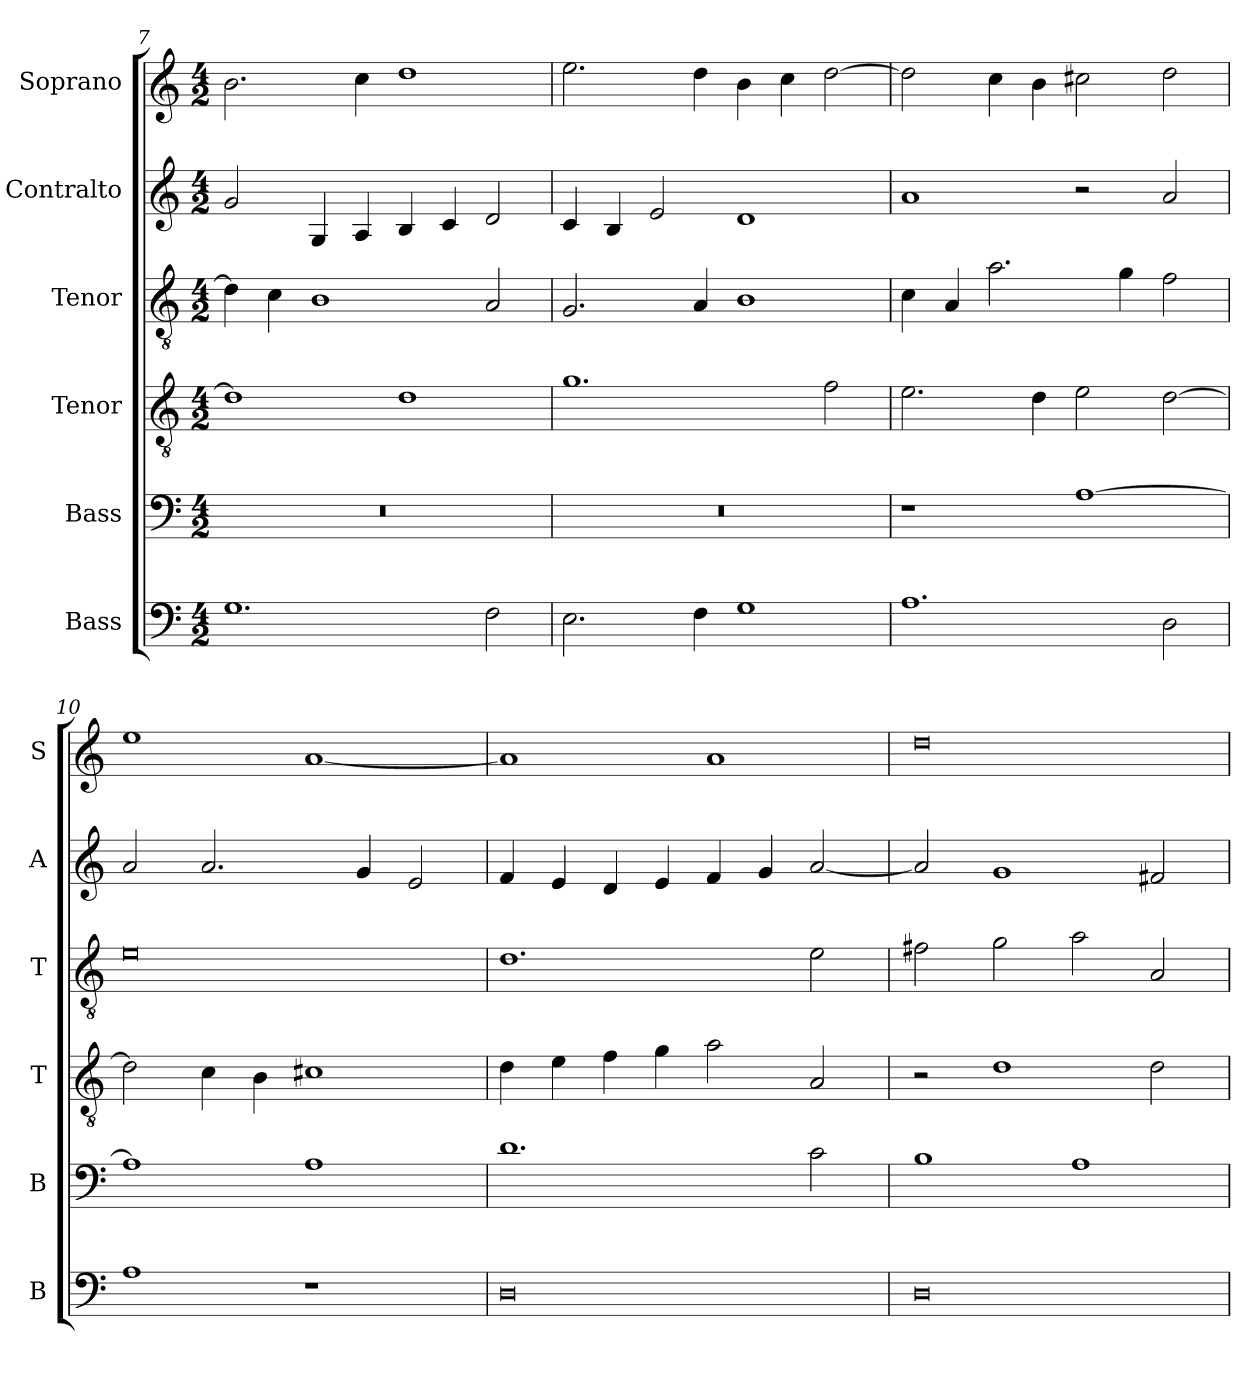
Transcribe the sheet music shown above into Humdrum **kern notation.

**kern	**kern	**kern	**kern	**kern	**kern
*part6	*part5	*part4	*part3	*part2	*part1
*staff6	*staff5	*staff4	*staff3	*staff2	*staff1
*I"Bass	*I"Bass	*I"Tenor	*I"Tenor	*I"Contralto	*I"Soprano
*I'B	*I'B	*I'T	*I'T	*I'A	*I'S
*clefF4	*clefF4	*clefGv2	*clefGv2	*clefG2	*clefG2
*k[]	*k[]	*k[]	*k[]	*k[]	*k[]
*C:ion	*C:ion	*C:ion	*C:ion	*C:ion	*C:ion
*M4/2	*M4/2	*M4/2	*M4/2	*M4/2	*M4/2
=7	=7	=7	=7	=7	=7
1.G	0r	1d]	4d]	2g	2.b
.	.	.	4c	.	.
.	.	.	1B	4G	.
.	.	.	.	4A	4cc
.	.	1d	.	4B	1dd
.	.	.	.	4c	.
2F	.	.	2A	2d	.
=8	=8	=8	=8	=8	=8
2.E	0r	1.g	2.G	4c	2.ee
.	.	.	.	4B	.
.	.	.	.	2e	.
4F	.	.	4A	.	4dd
1G	.	.	1B	1d	4b
.	.	.	.	.	4cc
.	.	2f	.	.	[2dd
=9	=9	=9	=9	=9	=9
1.A	1r	2.e	4c	1a	2dd]
.	.	.	4A	.	.
.	.	.	2.a	.	4cc
.	.	4d	.	.	4b
.	[1A	2e	.	2r	2cc#X
.	.	.	4g	.	.
2D	.	[2d	2f	2a	2dd
=10	=10	=10	=10	=10	=10
1A	1A]	2d]	0e	2a	1ee
.	.	4c	.	2.a	.
.	.	4B	.	.	.
1r	1A	1c#X	.	.	[1a
.	.	.	.	4g	.
.	.	.	.	2e	.
=11	=11	=11	=11	=11	=11
0D	1.d	4d	1.d	4f	1a]
.	.	4e	.	4e	.
.	.	4f	.	4d	.
.	.	4g	.	4e	.
.	.	2a	.	4f	1a
.	.	.	.	4g	.
.	2c	2A	2e	[2a	.
=12	=12	=12	=12	=12	=12
0D	1B	2r	2f#X	2a]	0dd
.	.	1d	2g	1g	.
.	1A	.	2a	.	.
.	.	2d	2A	2f#X	.
=	=	=	=	=	=
*-	*-	*-	*-	*-	*-
